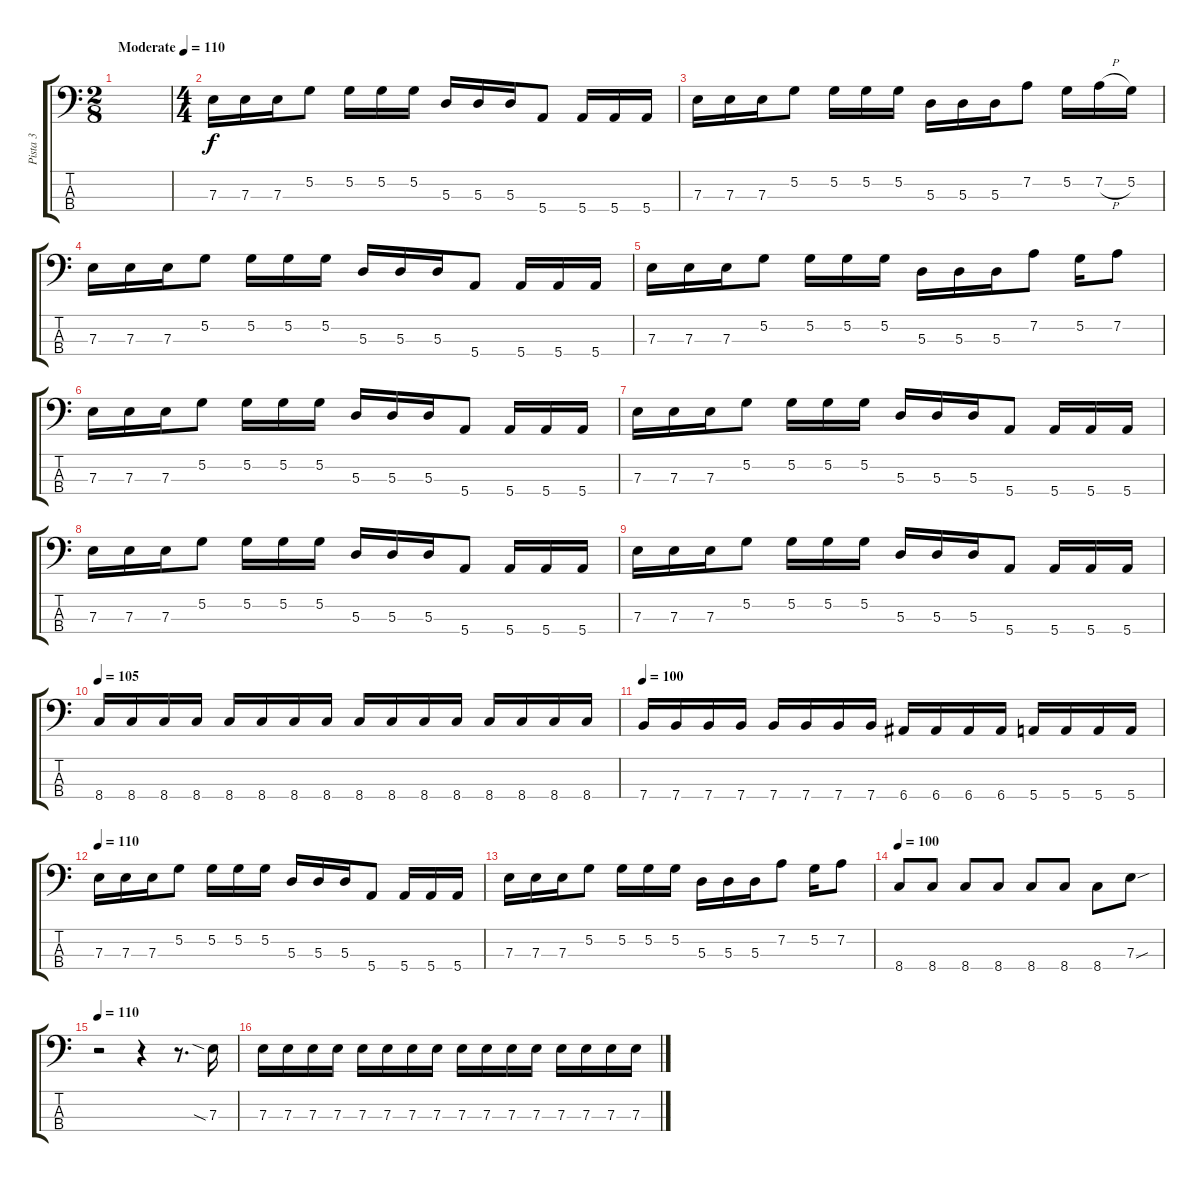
\track ("Pista 3" "Pista 3") {instrument electricbasspick}
\staff {score tabs}
\tuning (G2 D2 A1 E1) {hide}
\ts (2 8)
\tempo (110 "Moderate")
\clef f4
\ks c
|
\ts (4 4)
7.3.16 7.3.16 7.3.16 5.2.8 5.2.16 5.2.16 5.2.16 5.3.16 5.3.16 5.3.16 5.4.8 5.4.16 5.4.16 5.4.16 |
7.3.16 7.3.16 7.3.16 5.2.8 5.2.16 5.2.16 5.2.16 5.3.16 5.3.16 5.3.16 7.2.8 5.2.16 7.2{h}.16 5.2.16 |
7.3.16 7.3.16 7.3.16 5.2.8 5.2.16 5.2.16 5.2.16 5.3.16 5.3.16 5.3.16 5.4.8 5.4.16 5.4.16 5.4.16 |
7.3.16 7.3.16 7.3.16 5.2.8 5.2.16 5.2.16 5.2.16 5.3.16 5.3.16 5.3.16 7.2.8 5.2.16 7.2.8 |
7.3.16 7.3.16 7.3.16 5.2.8 5.2.16 5.2.16 5.2.16 5.3.16 5.3.16 5.3.16 5.4.8 5.4.16 5.4.16 5.4.16 |
7.3.16 7.3.16 7.3.16 5.2.8 5.2.16 5.2.16 5.2.16 5.3.16 5.3.16 5.3.16 5.4.8 5.4.16 5.4.16 5.4.16 |
7.3.16 7.3.16 7.3.16 5.2.8 5.2.16 5.2.16 5.2.16 5.3.16 5.3.16 5.3.16 5.4.8 5.4.16 5.4.16 5.4.16 |
7.3.16 7.3.16 7.3.16 5.2.8 5.2.16 5.2.16 5.2.16 5.3.16 5.3.16 5.3.16 5.4.8 5.4.16 5.4.16 5.4.16 |
\tempo 105
8.4.16 8.4.16 8.4.16 8.4.16 8.4.16 8.4.16 8.4.16 8.4.16 8.4.16 8.4.16 8.4.16 8.4.16 8.4.16 8.4.16 8.4.16 8.4.16 |
\tempo 100
7.4.16 7.4.16 7.4.16 7.4.16 7.4.16 7.4.16 7.4.16 7.4.16 6.4.16 6.4.16 6.4.16 6.4.16 5.4.16 5.4.16 5.4.16 5.4.16 |
\tempo 110
7.3.16 7.3.16 7.3.16 5.2.8 5.2.16 5.2.16 5.2.16 5.3.16 5.3.16 5.3.16 5.4.8 5.4.16 5.4.16 5.4.16 |
7.3.16 7.3.16 7.3.16 5.2.8 5.2.16 5.2.16 5.2.16 5.3.16 5.3.16 5.3.16 7.2.8 5.2.16 7.2.8 |
\tempo 100
8.4.8 8.4.8 8.4.8 8.4.8 8.4.8 8.4.8 8.4.8 7.3{sou}.8 |
\tempo 110
r.2 r.4 r.8{d} 7.3{sia}.16 |
7.3.16 7.3.16 7.3.16 7.3.16 7.3.16 7.3.16 7.3.16 7.3.16 7.3.16 7.3.16 7.3.16 7.3.16 7.3.16 7.3.16 7.3.16 7.3.16
